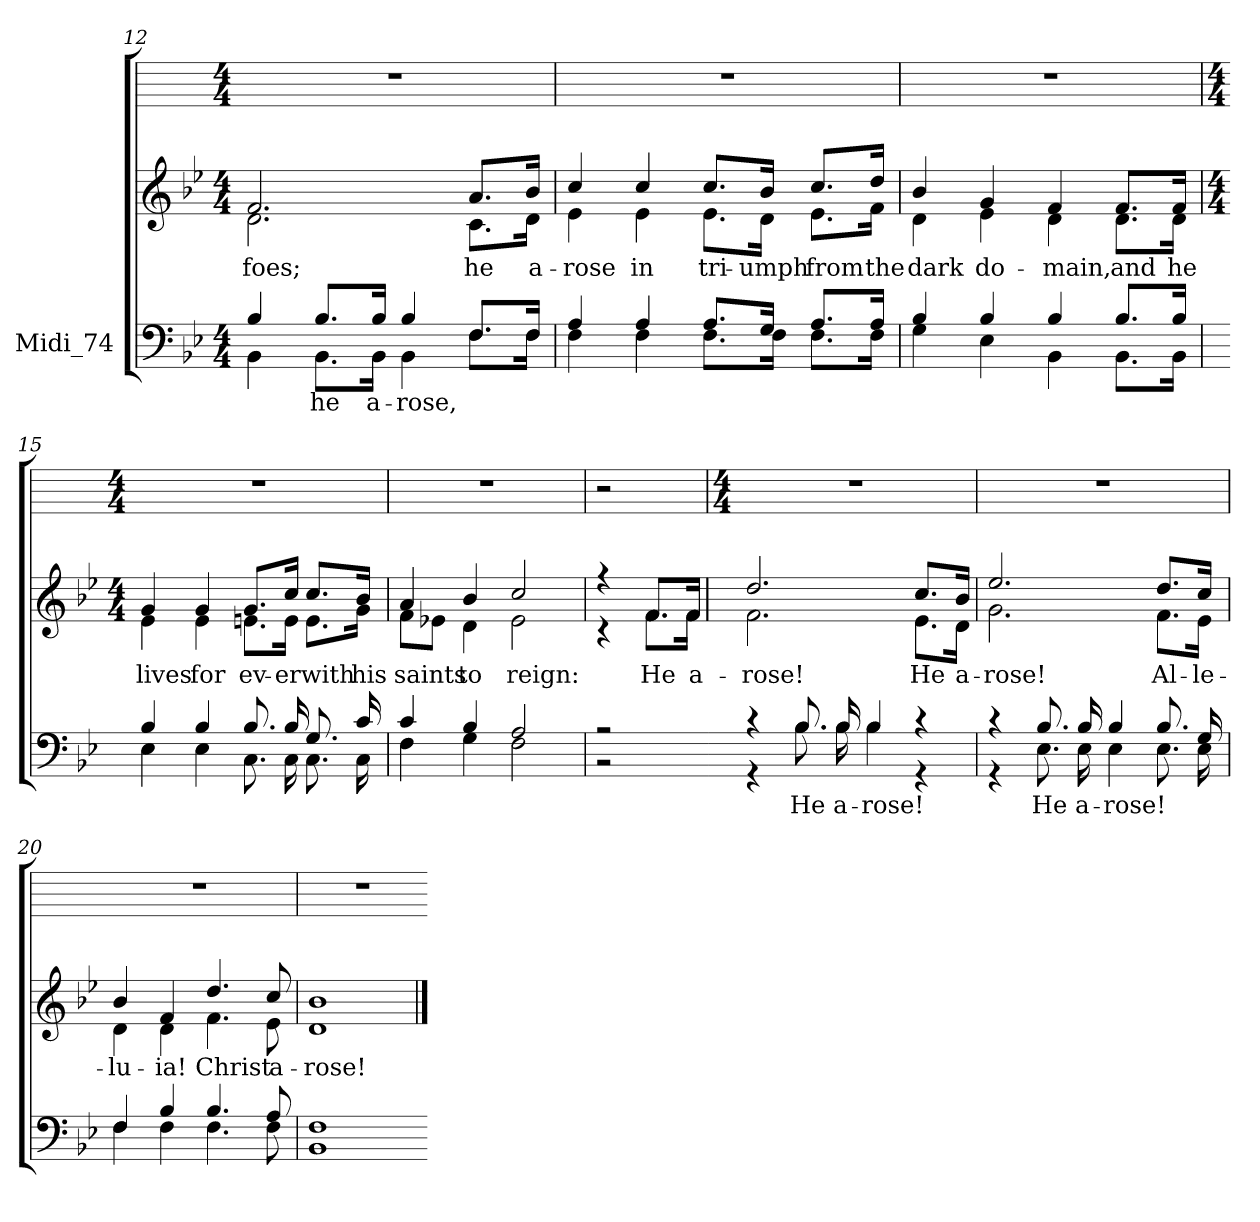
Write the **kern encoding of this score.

**kern	**text	**kern	**text	**kern
*part3	*part3	*part2	*part2	*part1
*staff3	*staff3	*staff2	*staff2	*staff1
*I"Midi_74	*	*	*	*
!!LO:LB:g=z
*clefF4	*	*clefG2	*	*
*k[b-e-]	*	*k[b-e-]	*	*
*B-:	*	*B-:	*	*
*M4/4	*	*M4/4	*	*M4/4
=12	=12	=12	=12	=12
*^	*	*	*	*
!	!	!	!	!LO:LY:b	!
*	*	*	*^	*	*
4B-/	4BB-\	.	2.f/	2.d\	foes;	1r
!	!	!LO:LY:a	!	!	!	!
8.B-L	8.BB-\L	he	.	.	.	.
!	!	!LO:LY:a	!	!	!	!
16B-J	16BB-\J	a-	.	.	.	.
!	!	!LO:LY:a	!	!	!	!
4B-	4BB-\	-rose,	.	.	.	.
!	!	!	!	!	!LO:LY:b	!
8.F/L	8.F\L	.	8.a/L	8.c\L	he	.
!	!	!	!	!	!LO:LY:b	!
16F/J	16F\J	.	16b-/J	16d\J	a-	.
=13	=13	=13	=13	=13	=13	=13
!	!	!	!	!	!LO:LY:b	!
4A/	4F\	.	4cc/	4e-\	-rose	1r
!	!	!	!	!	!LO:LY:b	!
4A/	4F\	.	4cc/	4e-\	in	.
!	!	!	!	!	!LO:LY:b	!
8.A/L	8.F\L	.	8.cc/L	8.e-\L	tri-	.
!	!	!	!	!	!LO:LY:b	!
16G/J	16F\J	.	16b-/J	16d\J	-umph	.
!	!	!	!	!	!LO:LY:b	!
8.A/L	8.F\L	.	8.cc/L	8.e-\L	from	.
!	!	!	!	!	!LO:LY:b	!
16A/J	16F\J	.	16dd/J	16f\J	the	.
=14	=14	=14	=14	=14	=14	=14
!	!	!	!	!	!LO:LY:b	!
4B-/	4G\	.	4b-/	4d\	dark	1r
!	!	!	!	!	!LO:LY:b	!
4B-/	4E-\	.	4g/	4e-\	do-	.
!	!	!	!	!	!LO:LY:b	!
4B-/	4BB-\	.	4f/	4d\	-main,	.
!	!	!	!	!	!LO:LY:b	!
8.B-L	8.BB-\L	.	8.f/L	8.dL	and	.
!	!	!	!	!	!LO:LY:b	!
16B-J	16BB-\J	.	16f/J	16dJ	he	.
!!LO:LB:g=z
=15	=15	=15	=15	=15	=15	=15
*	*	*	*M4/4	*	*	*M4/4
!	!	!	!	!	!LO:LY:b	!
4B-/	4E-\	.	4g/	4e-\	lives	1r
!	!	!	!	!	!LO:LY:b	!
4B-/	4E-\	.	4g/	4e-\	for	.
!	!	!	!	!	!LO:LY:b	!
8.B-/	8.C\	.	8.g/L	8.en\L	ev-	.
!	!	!	!	!	!LO:LY:b	!
16B-/	16C\	.	16cc/J	16e\J	-er	.
!	!	!	!	!	!LO:LY:b	!
8.G/	8.C\	.	8.cc/L	8.e\L	with	.
!	!	!	!	!	!LO:LY:b	!
16c/	16C\	.	16b-/J	16g\J	his	.
=16	=16	=16	=16	=16	=16	=16
!	!	!	!	!	!LO:LY:b	!
4c/	4F\	.	4a/	8f\L	saints	1r
.	.	.	.	8e-X\J	.	.
!	!	!	!	!	!LO:LY:b	!
4B-/	4G\	.	4b-/	4d\	to	.
!	!	!	!	!	!LO:LY:b	!
2A/	2F\	.	2cc/	2e-\	reign:	.
=17	=17	=17	=17	=17	=17	=17
2r	2r	.	4r	4r	.	2r
!	!	!	!	!	!LO:LY:b	!
.	.	.	8.f/L	8.f\L	He	.
!	!	!	!	!	!LO:LY:b	!
.	.	.	16f/J	16f\J	a-	.
!!LO:LB:g=z
=18-	=18-	=18	=18	=18	=18	=18
*	*	*	*	*	*	*M4/4
!	!	!	!	!	!LO:LY:b	!
4r	4r	.	2.dd/	2.f\	-rose!	1r
!	!	!LO:LY:a	!	!	!	!
8.B-	8.B-\	He	.	.	.	.
!	!	!LO:LY:a	!	!	!	!
16B-	16B-\	a-	.	.	.	.
!	!	!LO:LY:a	!	!	!	!
4B-/	4B-\	-rose!	.	.	.	.
!	!	!	!	!	!LO:LY:b	!
4r	4r	.	8.cc/L	8.e-\L	He	.
!	!	!	!	!	!LO:LY:b	!
.	.	.	16b-/J	16d\J	a-	.
=19	=19	=19	=19	=19	=19	=19
!	!	!	!	!	!LO:LY:b	!
4r	4r	.	2.ee-/	2.g\	-rose!	1r
!	!	!LO:LY:a	!	!	!	!
8.B-	8.E-\	He	.	.	.	.
!	!	!LO:LY:a	!	!	!	!
16B-	16E-\	a-	.	.	.	.
!	!	!LO:LY:a	!	!	!	!
4B-/	4E-\	-rose!	.	.	.	.
!	!	!	!	!	!LO:LY:b	!
8.B-/	8.E-\	.	8.dd/L	8.f\L	Al-	.
!	!	!	!	!	!LO:LY:b	!
16G/	16E-\	.	16cc/J	16e-\J	-le-	.
=20	=20	=20	=20	=20	=20	=20
!	!	!	!	!	!LO:LY:b	!
4F/	4F\	.	4b-/	4d\	-lu-	1r
!	!	!	!	!	!LO:LY:b	!
4B-/	4F\	.	4f/	4d\	-ia!	.
!	!	!	!	!	!LO:LY:b	!
4.B-/	4.F\	.	4.dd/	4.f\	Christ	.
!	!	!	!	!	!LO:LY:b	!
8A/	8F\	.	8cc/	8e-\	a-	.
=21	=21	=21	=21	=21	=21	=21
!	!	!	!	!	!LO:LY:b	!
1F/	1BB-\	.	1b-/	1d\	-rose!	1r
*v	*v	*	*	*	*	*
*	*	*v	*v	*	*
=-	=	==	=	=
*-	*-	*-	*-	*-
